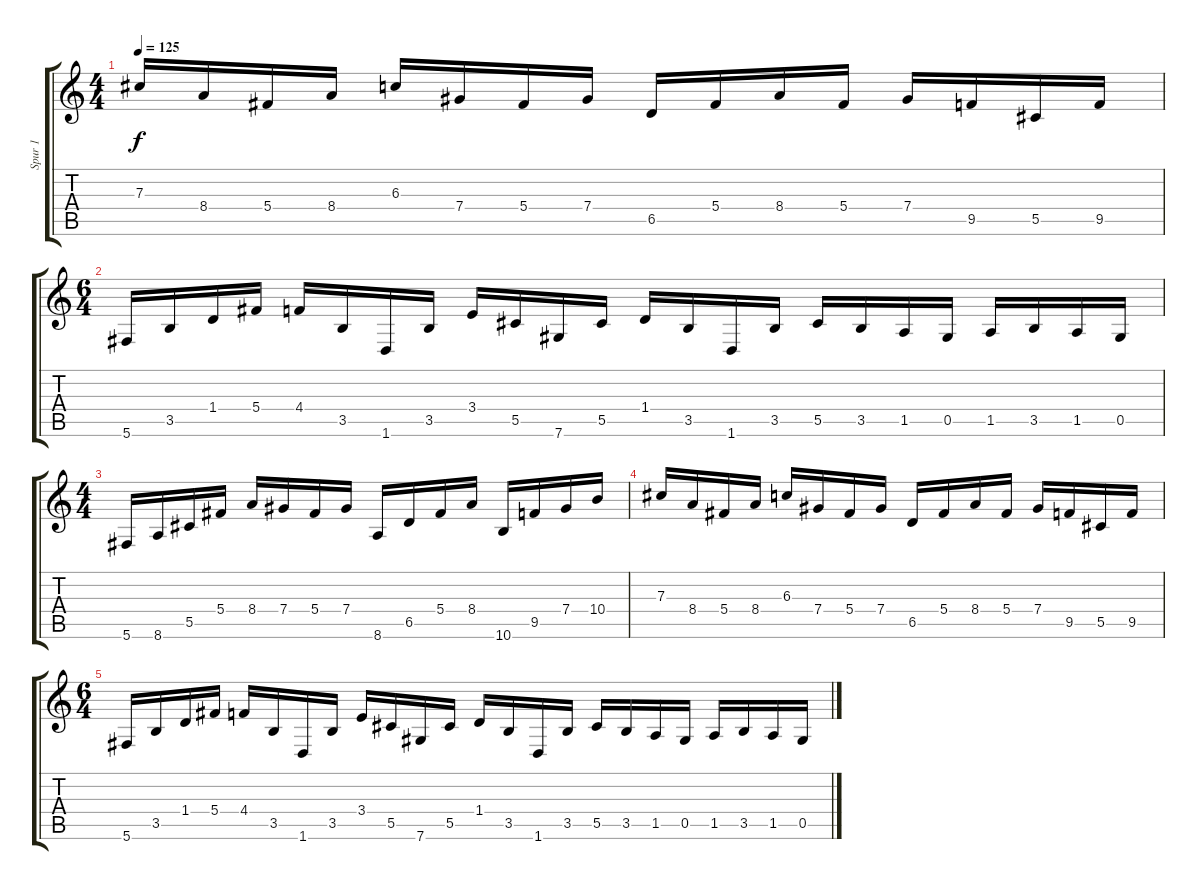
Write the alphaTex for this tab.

\track ("Spur 1" "Spur 1") {instrument overdrivenguitar}
\staff {score tabs}
\tuning (Eb4 Bb3 Gb3 Db3 Ab2 Db2) {hide}
\ts (4 4)
\tempo 125
\clef g2
\ks c
7.3.16{dy f} 8.4.16 5.4.16 8.4.16 6.3.16 7.4.16 5.4.16 7.4.16 6.5.16 5.4.16 8.4.16 5.4.16 7.4.16 9.5.16 5.5.16 9.5.16 |
\ts (6 4)
5.6.16 3.5.16 1.4.16 5.4.16 4.4.16 3.5.16 1.6.16 3.5.16 3.4.16 5.5.16 7.6.16 5.5.16 1.4.16 3.5.16 1.6.16 3.5.16 5.5.16 3.5.16 1.5.16 0.5.16 1.5.16 3.5.16 1.5.16 0.5.16 |
\ts (4 4)
5.6.16 8.6.16 5.5.16 5.4.16 8.4.16 7.4.16 5.4.16 7.4.16 8.6.16 6.5.16 5.4.16 8.4.16 10.6.16 9.5.16 7.4.16 10.4.16 |
7.3.16 8.4.16 5.4.16 8.4.16 6.3.16 7.4.16 5.4.16 7.4.16 6.5.16 5.4.16 8.4.16 5.4.16 7.4.16 9.5.16 5.5.16 9.5.16 |
\ts (6 4)
5.6.16 3.5.16 1.4.16 5.4.16 4.4.16 3.5.16 1.6.16 3.5.16 3.4.16 5.5.16 7.6.16 5.5.16 1.4.16 3.5.16 1.6.16 3.5.16 5.5.16 3.5.16 1.5.16 0.5.16 1.5.16 3.5.16 1.5.16 0.5.16
